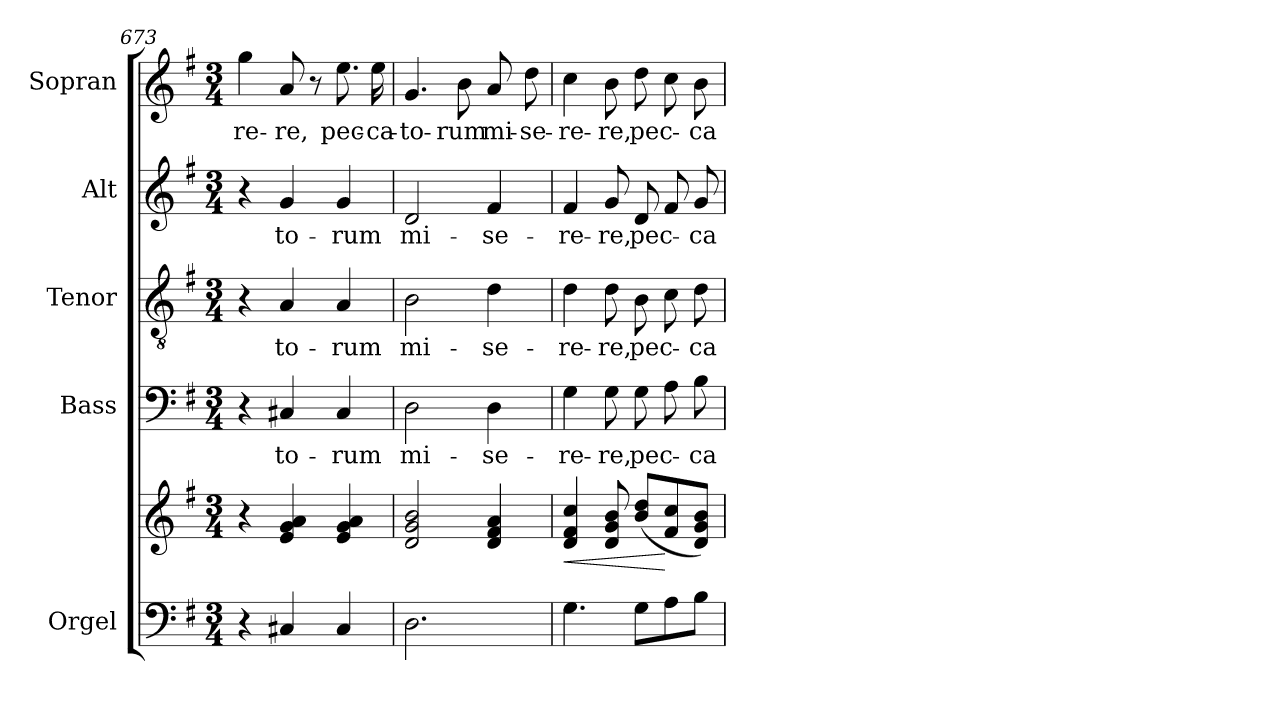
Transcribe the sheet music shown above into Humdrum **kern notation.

**kern	**kern	**dynam	**kern	**text	**kern	**text	**kern	**text	**kern	**text
*part5	*part5	*part5	*part4	*part4	*part3	*part3	*part2	*part2	*part1	*part1
*staff6	*staff5	*staff5/6	*staff4	*staff4	*staff3	*staff3	*staff2	*staff2	*staff1	*staff1
*I"Orgel	*	*	*I"Bass	*	*I"Tenor	*	*I"Alt	*	*I"Sopran	*
*I'Org.	*	*	*I'B.	*	*I'T.	*	*I'A.	*	*I'S.	*
*clefF4	*clefG2	*	*clefF4	*	*clefGv2	*	*clefG2	*	*clefG2	*
*k[f#]	*k[f#]	*	*k[f#]	*	*k[f#]	*	*k[f#]	*	*k[f#]	*
*G:	*G:	*	*G:	*	*G:	*	*G:	*	*G:	*
*M3/4	*M3/4	*	*M3/4	*	*M3/4	*	*M3/4	*	*M3/4	*
=673	=673	=673	=673	=673	=673	=673	=673	=673	=673	=673
!	!	!	!	!	!	!	!	!	!	!LO:LY:b
4r	4r	.	4r	.	4r	.	4r	.	4gg\	-re-
!	!	!	!	!LO:LY:b	!	!LO:LY:b	!	!LO:LY:b	!	!LO:LY:b
4C#X/	4e/ 4g/ 4a/	.	4C#X/	-to-	4A/	-to-	4g/	-to-	8a/	-re,
.	.	.	.	.	.	.	.	.	8r	.
!	!	!	!	!LO:LY:b	!	!LO:LY:b	!	!LO:LY:b	!	!LO:LY:b
4C#/	4e/ 4g/ 4a/	.	4C#/	-rum	4A/	-rum	4g/	-rum	8.ee\	pec-
!	!	!	!	!	!	!	!	!	!	!LO:LY:b
.	.	.	.	.	.	.	.	.	16ee\	-ca-
!!LO:LB:g=z
=674	=674	=674	=674	=674	=674	=674	=674	=674	=674	=674
!	!	!	!	!LO:LY:b	!	!LO:LY:b	!	!LO:LY:b	!	!LO:LY:b
2.D\	2d/ 2g/ 2b/	.	2D\	mi-	2B\	mi-	2d/	mi-	4.g/	-to-
!	!	!	!	!	!	!	!	!	!	!LO:LY:b
.	.	.	.	.	.	.	.	.	8b\	-rum
!	!	!	!	!LO:LY:b	!	!LO:LY:b	!	!LO:LY:b	!	!LO:LY:b
.	4d/ 4f#/ 4a/	.	4D\	-se-	4d\	-se-	4f#/	-se-	8a/	mi-
!	!	!	!	!	!	!	!	!	!	!LO:LY:b
.	.	.	.	.	.	.	.	.	8dd\	-se-
=675	=675	=675	=675	=675	=675	=675	=675	=675	=675	=675
!	!	!LO:HP:b	!	!LO:LY:b	!	!LO:LY:b	!	!LO:LY:b	!	!LO:LY:b
4.G\	4d/ 4f#/ 4cc/	<	4G\	-re-	4d\	-re-	4f#/	-re-	4cc\	-re-
!	!	!	!	!LO:LY:b	!	!LO:LY:b	!	!LO:LY:b	!	!LO:LY:b
.	8d/ 8g/ 8b/	.	8G\	-re,	8d\	-re,	8g/	-re,	8b\	-re,
!	!	!	!	!LO:LY:b	!	!LO:LY:b	!	!LO:LY:b	!	!LO:LY:b
8G\L	(<8b/ 8dd/L	.	8G\	pec-	8B\	pec-	8d/	pec-	8dd\	pec-
8A\	8f#/ 8cc/	[	8A\	.	8c\	.	8f#/	.	8cc\	.
!	!	!	!	!LO:LY:b	!	!LO:LY:b	!	!LO:LY:b	!	!LO:LY:b
8B\J	8d/ 8g/ 8b/J)	.	8B\	-ca-	8d\	-ca-	8g/	-ca-	8b\	-ca-
=	=	=	=	=	=	=	=	=	=	=
*-	*-	*-	*-	*-	*-	*-	*-	*-	*-	*-
